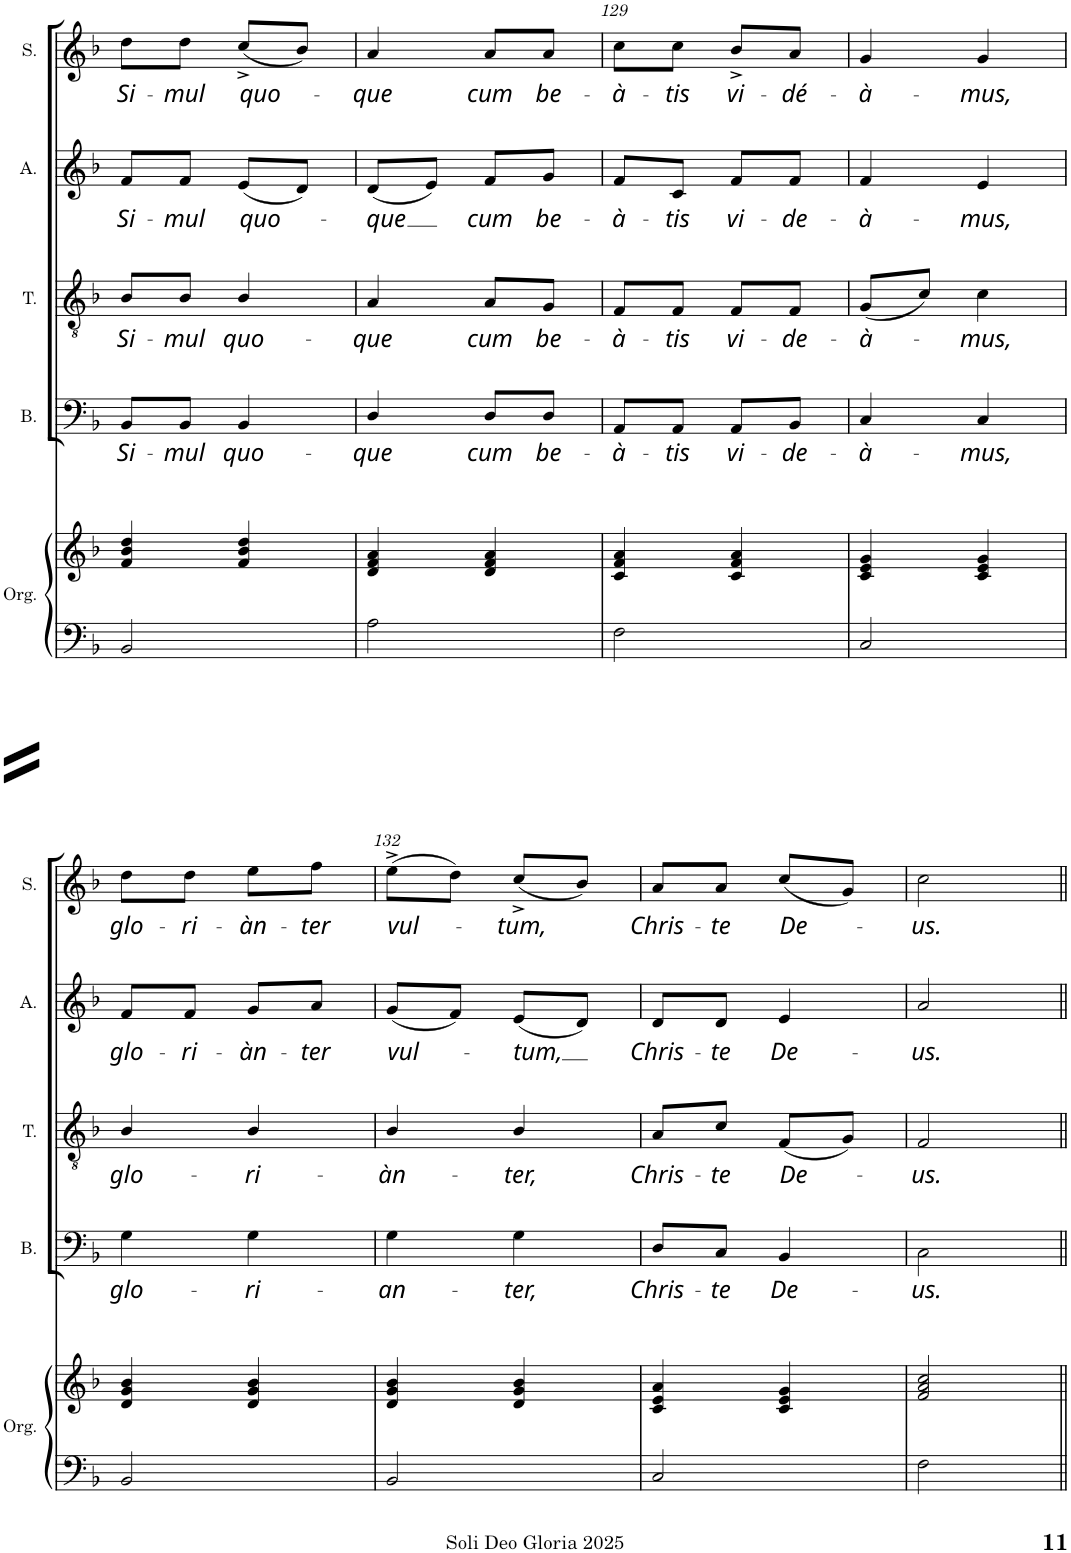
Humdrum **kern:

**kern	**kern	**kern	**text	**kern	**text	**kern	**text	**kern	**text
*part5	*part5	*part4	*part4	*part3	*part3	*part2	*part2	*part1	*part1
*staff6	*staff5	*staff4	*staff4	*staff3	*staff3	*staff2	*staff2	*staff1	*staff1
*I"Orgue	*	*I"Basse	*	*I"Ténor	*	*I"Alto	*	*I"Soprano	*
*I'Org.	*	*I'B.	*	*I'T.	*	*I'A.	*	*I'S.	*
!!LO:PB:g=z
*clefF4	*clefG2	*clefF4	*	*clefGv2	*	*clefG2	*	*clefG2	*
*k[b-]	*k[b-]	*k[b-]	*	*k[b-]	*	*k[b-]	*	*k[b-]	*
*M2/4	*M2/4	*M2/4	*	*M2/4	*	*M2/4	*	*M2/4	*
=127	=127	=127	=127	=127	=127	=127	=127	=127	=127
!	!	!	!LO:LY:b	!	!LO:LY:b	!	!LO:LY:b	!	!LO:LY:b
2BB-/	4f/ 4b-/ 4dd/	8BB-/L	Si-	8B-/L	Si-	8f/L	Si-	8dd\L	Si-
!	!	!	!LO:LY:b	!	!LO:LY:b	!	!LO:LY:b	!	!LO:LY:b
.	.	8BB-/J	-mul	8B-/J	-mul	8f/J	-mul	8dd\J	-mul
!	!	!	!LO:LY:b	!	!LO:LY:b	!	!LO:LY:b	!	!LO:LY:b
.	4f/ 4b-/ 4dd/	4BB-/	quo-	4B-/	quo-	(<8e/L	quo-	(<8cc^</L	quo-
.	.	.	.	.	.	8d/J)	.	8b-/J)	.
=128	=128	=128	=128	=128	=128	=128	=128	=128	=128
!	!	!	!LO:LY:b	!	!LO:LY:b	!	!LO:LY:b	!	!LO:LY:b
2A\	4d/ 4f/ 4a/	4D/	-que	4A/	-que	(<8d/L	-que	4a/	-que
.	.	.	.	.	.	8e/J)	.	.	.
!	!	!	!LO:LY:b	!	!LO:LY:b	!	!LO:LY:b	!	!LO:LY:b
.	4d/ 4f/ 4a/	8D/L	cum	8A/L	cum	8f/L	cum	8a/L	cum
!	!	!	!LO:LY:b	!	!LO:LY:b	!	!LO:LY:b	!	!LO:LY:b
.	.	8D/J	be-	8G/J	be-	8g/J	be-	8a/J	be-
=129	=129	=129	=129	=129	=129	=129	=129	=129	=129
!	!	!	!LO:LY:b	!	!LO:LY:b	!	!LO:LY:b	!	!LO:LY:b
2F\	4c/ 4f/ 4a/	8AA/L	-à-	8F/L	-à-	8f/L	-à-	8cc\L	-à-
!	!	!	!LO:LY:b	!	!LO:LY:b	!	!LO:LY:b	!	!LO:LY:b
.	.	8AA/J	-tis	8F/J	-tis	8c/J	-tis	8cc\J	-tis
!	!	!	!LO:LY:b	!	!LO:LY:b	!	!LO:LY:b	!	!LO:LY:b
.	4c/ 4f/ 4a/	8AA/L	vi-	8F/L	vi-	8f/L	vi-	8b-^</L	vi-
!	!	!	!LO:LY:b	!	!LO:LY:b	!	!LO:LY:b	!	!LO:LY:b
.	.	8BB-/J	-de-	8F/J	-de-	8f/J	-de-	8a/J	-dé-
=130	=130	=130	=130	=130	=130	=130	=130	=130	=130
!	!	!	!LO:LY:b	!	!LO:LY:b	!	!LO:LY:b	!	!LO:LY:b
2C/	4c/ 4e/ 4g/	4C/	-à-	(<8G/L	-à-	4f/	-à-	4g/	-à-
.	.	.	.	8c/J)	.	.	.	.	.
!	!	!	!LO:LY:b	!	!LO:LY:b	!	!LO:LY:b	!	!LO:LY:b
.	4c/ 4e/ 4g/	4C/	-mus,	4c\	-mus,	4e/	-mus,	4g/	-mus,
!!LO:LB:g=z
=131	=131	=131	=131	=131	=131	=131	=131	=131	=131
!	!	!	!LO:LY:b	!	!LO:LY:b	!	!LO:LY:b	!	!LO:LY:b
2BB-/	4d/ 4g/ 4b-/	4G\	glo-	4B-/	glo-	8f/L	glo-	8dd\L	glo-
!	!	!	!	!	!	!	!LO:LY:b	!	!LO:LY:b
.	.	.	.	.	.	8f/J	-ri-	8dd\J	-ri-
!	!	!	!LO:LY:b	!	!LO:LY:b	!	!LO:LY:b	!	!LO:LY:b
.	4d/ 4g/ 4b-/	4G\	-ri-	4B-/	-ri-	8g/L	-àn-	8ee\L	-àn-
!	!	!	!	!	!	!	!LO:LY:b	!	!LO:LY:b
.	.	.	.	.	.	8a/J	-ter	8ff\J	-ter
=132	=132	=132	=132	=132	=132	=132	=132	=132	=132
!	!	!	!LO:LY:b	!	!LO:LY:b	!	!LO:LY:b	!	!LO:LY:b
2BB-/	4d/ 4g/ 4b-/	4G\	-an-	4B-/	-àn-	(<8g/L	vul-	(>8ee^>\L	vul-
.	.	.	.	.	.	8f/J)	.	8dd\J)	.
!	!	!	!LO:LY:b	!	!LO:LY:b	!	!LO:LY:b	!	!LO:LY:b
.	4d/ 4g/ 4b-/	4G\	-ter,	4B-/	-ter,	(<8e/L	-tum,	(<8cc^</L	-tum,
.	.	.	.	.	.	8d/J)	.	8b-/J)	.
=133	=133	=133	=133	=133	=133	=133	=133	=133	=133
!	!	!	!LO:LY:b	!	!LO:LY:b	!	!LO:LY:b	!	!LO:LY:b
2C/	4c/ 4e/ 4a/	8D/L	Chris-	8A/L	Chris-	8d/L	Chris-	8a/L	Chris-
!	!	!	!LO:LY:b	!	!LO:LY:b	!	!LO:LY:b	!	!LO:LY:b
.	.	8C/J	-te	8c/J	-te	8d/J	-te	8a/J	-te
!	!	!	!LO:LY:b	!	!LO:LY:b	!	!LO:LY:b	!	!LO:LY:b
.	4c/ 4e/ 4g/	4BB-/	De-	(<8F/L	De-	4e/	De-	(<8cc/L	De-
.	.	.	.	8G/J)	.	.	.	8g/J)	.
=134	=134	=134	=134	=134	=134	=134	=134	=134	=134
!	!	!	!LO:LY:b	!	!LO:LY:b	!	!LO:LY:b	!	!LO:LY:b
2F\	2f/ 2a/ 2cc/	2C\	-us.	2F/	-us.	2a/	-us.	2cc\	-us.
=||	=||	=||	=||	=||	=||	=||	=||	=||	=||
*-	*-	*-	*-	*-	*-	*-	*-	*-	*-
